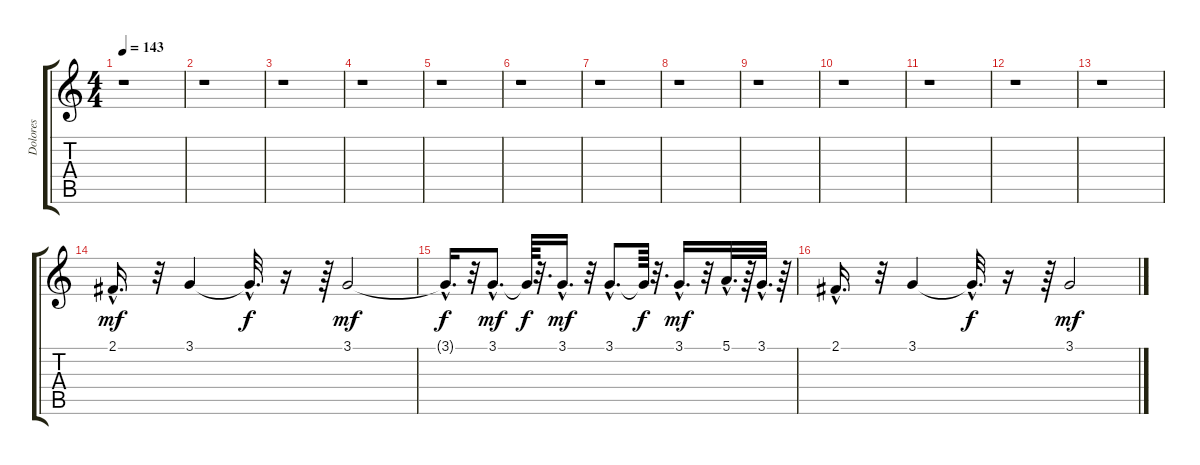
\track ("Dolores" "Dolores") {instrument panflute}
\staff {score tabs}
\tuning (E4 B3 G3 D3 A2 E2) {hide}
\ts (4 4)
\tempo 143
\clef g2
\ks c
r.1{dy mf} |
r.1 |
r.1 |
r.1 |
r.1 |
r.1 |
r.1 |
r.1 |
r.1 |
r.1 |
r.1 |
r.1 |
r.1 |
2.1{hac}.16{d} r.32 3.1.4 3.1{hac t}.32{d dy f} r.16 r.64 3.1.2{dy mf} |
3.1{hac t}.16{d dy f} r.32 3.1{hac}.8{d dy mf} 3.1{t}.64{dy f} r.32{d} 3.1{hac}.16{d dy mf} r.32 3.1{hac}.8{d} 3.1{t}.64{dy f} r.32{d} 3.1{hac}.16{d dy mf} r.32 5.1{hac}.32{d} r.64 3.1{hac}.32{d} r.64 |
2.1{hac}.16{d} r.32 3.1.4 3.1{hac t}.32{d dy f} r.16 r.64 3.1.2{dy mf}
